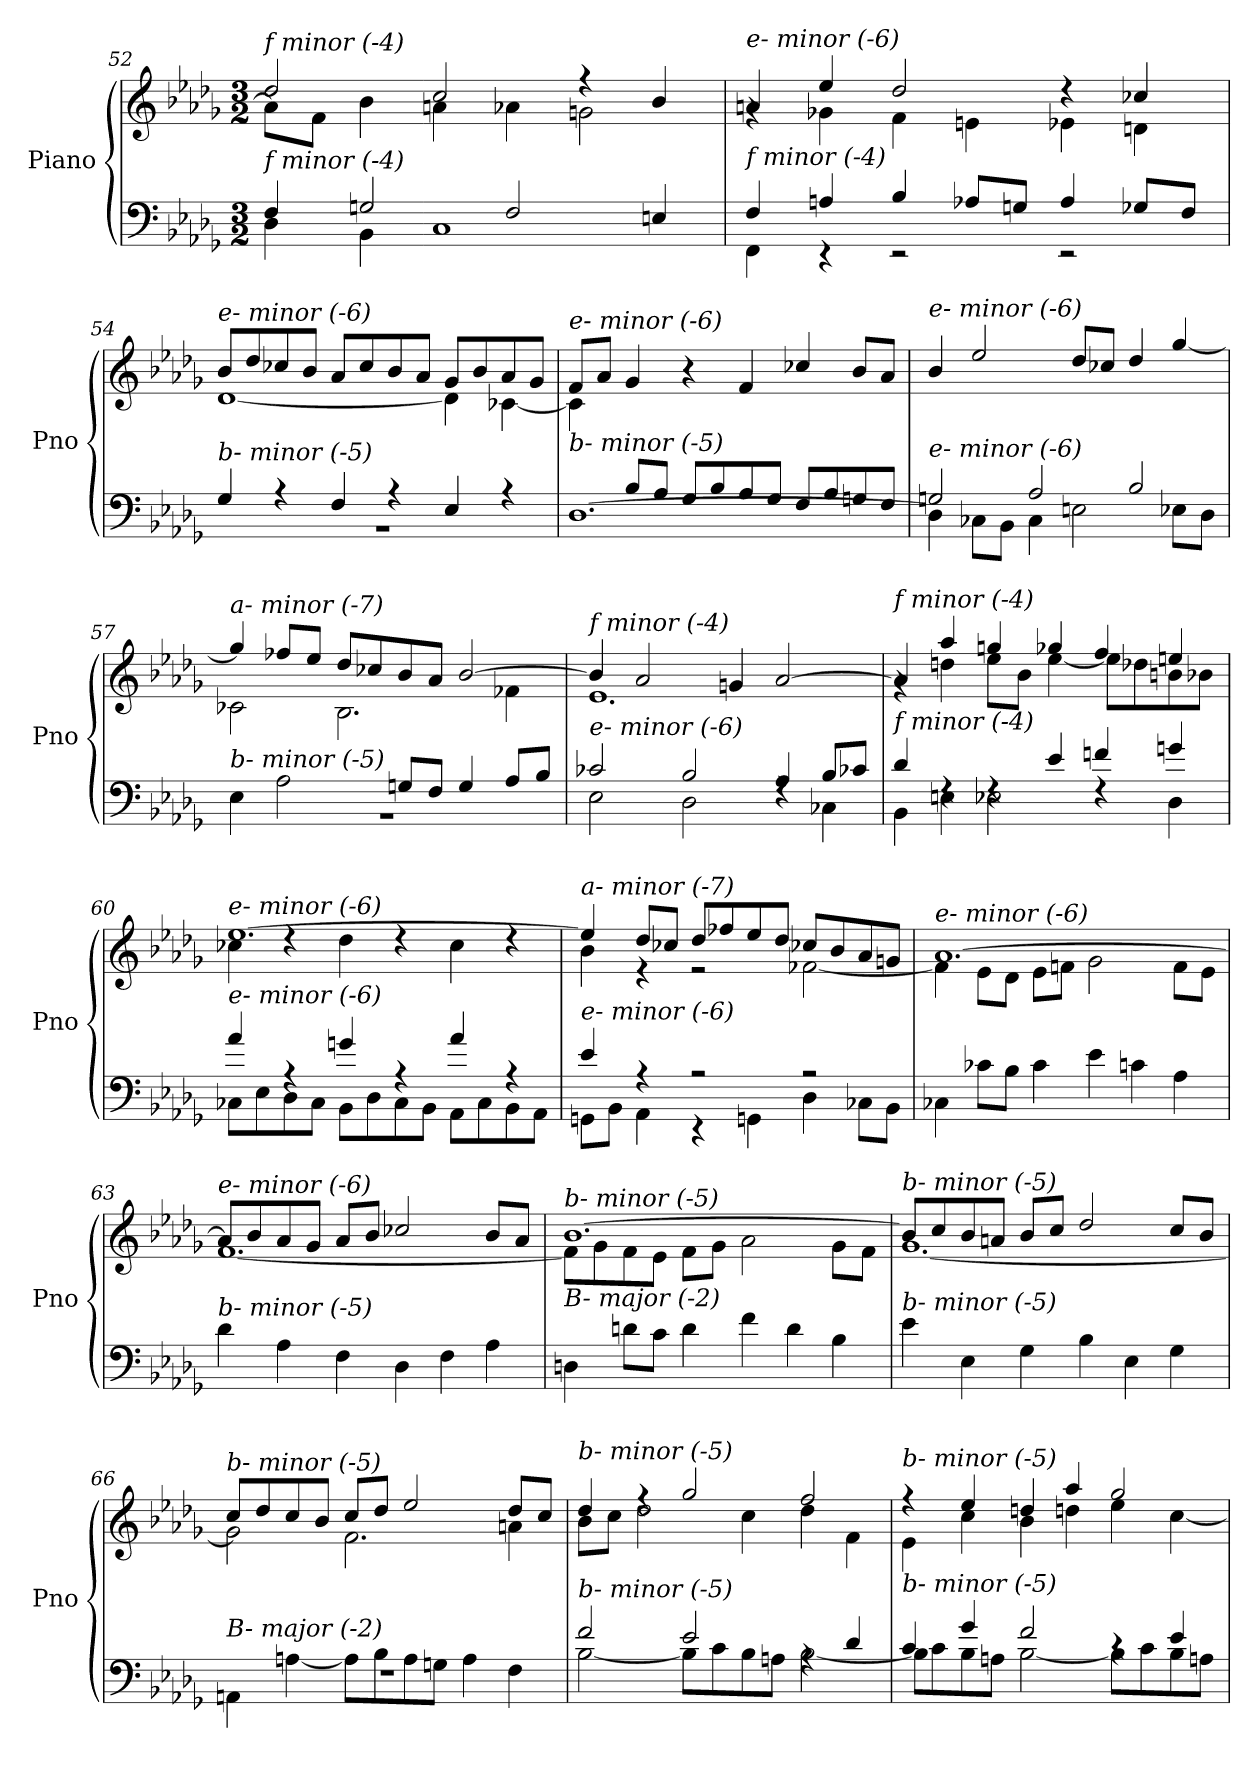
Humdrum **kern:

**kern	**kern
*part1	*part1
*staff2	*staff1
*I"Piano	*
*I'Pno	*
!!LO:LB:g=z
*clefF4	*clefG2
*k[b-e-a-d-g-]	*k[b-e-a-d-g-]
*M3/2	*M3/2
=52	=52
*^	*^
!	!	!LO:TX:i:t=f minor (-4)	!
!LO:TX:i:t=f minor (-4)	!	!	!
4F/	4D-\	2dd-/	8a-\L]
.	.	.	8f\J
2Gn/	4BB-\	.	4b-\
.	1C	2cc/	4an\
2F/	.	.	4a-X\
.	.	4r	2gn\
4En/	.	4b-/	.
=53	=53	=53	=53
!	!	!LO:TX:i:t=e- minor (-6)	!
!LO:TX:i:t=f minor (-4)	!	!	!
4F/	4FF\	4an/	4rg
4An/	4r	4ee-/	4g-X\
4B-/	2r	2dd-/	4f\
8A-X/L	.	.	4eni\
8Gn/J	.	.	.
4A-/	2r	4r	4e-\
8G-X/L	.	4cc-X/	4dni\
8F/J	.	.	.
=54	=54	=54	=54
!	!	!LO:TX:i:t=e- minor (-6)	!
!LO:TX:i:t=b- minor (-5)	!	!	!
4G-/	1.r	8b-/L	[1d-
.	.	8dd-/	.
4r	.	8cc-X/	.
.	.	8b-/J	.
4F/	.	8a-/L	.
.	.	8cc-/	.
4r	.	8b-/	.
.	.	8a-/J	.
4E-/	.	8g-/L	4d-\]
.	.	8b-/	.
4r	.	8a-/	[4c-X\
.	.	8g-/J	.
=55	=55	=55	=55
*	*^	*	*
!	!	!	!LO:TX:i:t=e- minor (-6)	!
!LO:TX:i:t=b- minor (-5)	!	!	!	!
4ryy	4ryy	[1.D-	8f/L	4c-\]
.	.	.	8a-/J	.
1ryy	8B-/L	.	4g-/	1ryy
.	8A-/J	.	.	.
.	8G-/L	.	4r	.
.	8B-/	.	.	.
.	8A-/	.	4f/	.
.	8G-/J	.	.	.
.	8F/L	.	4cc-X/	.
.	8A-/	.	.	.
4ryy	8Gn/	.	8b-/L	4ryy
.	8F/J	.	8a-/J	.
*	*v	*v	*	*
*	*	*v	*v
!!LO:LB:g=z
=56	=56	=56
!	!	!LO:TX:i:t=e- minor (-6)
!LO:TX:i:t=e- minor (-6)	!	!
2Gn/	4D-\]	4b-/
.	8C-X\L	2ee-/
.	8BB-\J	.
2A-/	4C-\	.
.	2Eni\	8dd-/L
.	.	8cc-X/J
2B-/	.	4dd-/
.	8E-\L	[4gg-/
.	8D-\J	.
=57	=57	=57
*	*	*^
!	!	!LO:TX:i:t=a- minor (-7)	!
!LO:TX:i:t=b- minor (-5)	!	!	!
4E-\	1.r	4gg-/]	2c-X\
2A-\	.	8ff-X/L	.
.	.	8ee-/J	.
.	.	8dd-/L	2.B-\
.	.	8cc-X/	.
8Gn/L	.	8b-/	.
8F/J	.	8a-/J	.
4G/	.	[2b-/	.
8A-/L	.	.	4f-X\
8B-/J	.	.	.
=58	=58	=58	=58
!	!	!LO:TX:i:t=f minor (-4)	!
!LO:TX:i:t=e- minor (-6)	!	!	!
2c-X/	2E-\	4b-/]	1.e-
.	.	2a-/	.
2B-/	2D-\	.	.
.	.	4gn/	.
4A-/	4rF	[2a-/	.
8B-/L	4C-X\	.	.
8c-X/J	.	.	.
=59	=59	=59	=59
!	!	!LO:TX:i:t=f minor (-4)	!
!LO:TX:i:t=f minor (-4)	!	!	!
4d-/	4BB-\	4a-/]	4rg
4rF	4Eni\	4aa-/	4ddn\
4rF	2E-\	4ggn/	8ee-\L
.	.	.	8b-\J
4e-/	.	4gg-X/	[4ee-\
4fn/	4rF	4ff/	8ee-\L]
.	.	.	8dd-X\
4gn/	4D-\	4eeni/	8bni\
.	.	.	8b-\J
!!LO:LB:g=z	!!
=60	=60	=60	=60
!	!	!LO:TX:i:t=e- minor (-6)	!
!LO:TX:i:t=e- minor (-6)	!	!	!
4a-/	8C-X\L	[1.ee-	4cc-X\
.	8E-\	.	.
4rA	8D-\	.	4rdd
.	8C-\J	.	.
4gn/	8BB-\L	.	4dd-\
.	8D-\	.	.
4rA	8C-\	.	4rdd
.	8BB-\J	.	.
4a-/	8AA-\L	.	4cc-\
.	8C-\	.	.
4rA	8BB-\	.	4rdd
.	8AA-\J	.	.
=61	=61	=61	=61
!	!	!LO:TX:i:t=a- minor (-7)	!
!LO:TX:i:t=e- minor (-6)	!	!	!
4e-/	8GGn\L	4ee-/]	4b-\
.	8BB-\J	.	.
4r	4AA-\	8dd-/L	4r
.	.	8cc-X/J	.
2r	4r	8dd-/L	2r
.	.	8ff-X/	.
.	4GGn\	8ee-/	.
.	.	8dd-/J	.
2r	4D-\	8cc-X/L	[2f-X\
.	.	8b-/	.
.	8C-X\L	8a-/	.
.	8BB-\J	8gn/J	.
=62	=62	=62	=62
!	!	!LO:TX:i:t=e- minor (-6)	!
!LO:TX:i:t=e- minor (-6)	!	!	!
*v	*v	*	*
4C-X\	[1.a-	4f-\]
8c-X\L	.	8e-\L
8B-\J	.	8d-\J
4c-\	.	8e-\L
.	.	8fn\J
4e-\	.	2g-\
4cn\	.	.
4A-\	.	8f\L
.	.	8e-\J
=63	=63	=63
!	!LO:TX:i:t=e- minor (-6)	!
!LO:TX:i:t=b- minor (-5)	!	!
4d-\	8a-/L]	[1.f
.	8b-/	.
4A-\	8a-/	.
.	8g-/J	.
4F\	8a-/L	.
.	8b-/J	.
4D-\	2cc-X/	.
4F\	.	.
4A-\	8b-/L	.
.	8a-/J	.
!!LO:LB:g=z	!!
=64	=64	=64
!	!LO:TX:i:t=b- minor (-5)	!
!LO:TX:i:t=B- major (-2)	!	!
4Dn\	[1.b-	8f\L]
.	.	8g-\
8dn\L	.	8f\
8c\J	.	8e-\J
4d\	.	8f\L
.	.	8g-\J
4f\	.	2a-\
4d\	.	.
4B-\	.	8g-\L
.	.	8f\J
=65	=65	=65
!	!LO:TX:i:t=b- minor (-5)	!
!LO:TX:i:t=b- minor (-5)	!	!
4e-\	8b-/L]	[1.g-
.	8cc/	.
4E-\	8b-/	.
.	8an/J	.
4G-\	8b-/L	.
.	8cc/J	.
4B-\	2dd-/	.
4E-\	.	.
4G-\	8cc/L	.
.	8b-/J	.
=66	=66	=66
*^	*	*
!	!	!LO:TX:i:t=b- minor (-5)	!
!LO:TX:i:t=B- major (-2)	!	!	!
1.rF	4AAn\	8cc/L	2g-\]
.	.	8dd-/	.
.	[4An\	8cc/	.
.	.	8b-/J	.
.	8A\L]	8cc/L	2.f\
.	8B-\	8dd-/J	.
.	8A\	2ee-/	.
.	8Gn\J	.	.
.	4A\	.	.
.	4F\	8dd-/L	4an\
.	.	8cc/J	.
=67	=67	=67	=67
!	!	!LO:TX:i:t=b- minor (-5)	!
!LO:TX:i:t=b- minor (-5)	!	!	!
2f/	[2B-\	4dd-/	8b-\L
.	.	.	8cc\J
.	.	4rff	2dd-\
2e-/	8B-\L]	2gg-/	.
.	8c\	.	.
.	8B-\	.	4cc\
.	8An\J	.	.
4rA	[2B-\	2ff/	4dd-\
4d-/	.	.	4f\
!!LO:PB:g=z	!!
=68	=68	=68	=68
!	!	!LO:TX:i:t=b- minor (-5)	!
!LO:TX:i:t=b- minor (-5)	!	!	!
4c/	8B-\L]	4r	4e-\
.	8c\	.	.
4g-/	8B-\	4ee-/	4cc\
.	8An\J	.	.
2f/	[2B-\	4ddn/	4b-\
.	.	4aa-/	4ddn\
4rc	8B-\L]	2gg-/	4ee-\
.	8c\	.	.
4e-/	8B-\	.	[4cc\
.	8An\J	.	.
*v	*v	*	*
*	*v	*v
=	=
*-	*-
